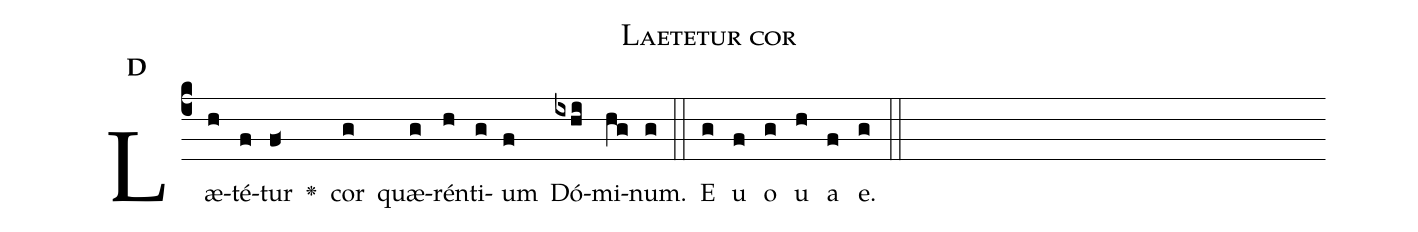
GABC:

name:Laetetur cor;
office-part:Antiphona;
mode:D;
%%
initial-style: 1;
name: Laetetur cor;
book: Psalterium currens, p. 170;
occasion: Psalterium Hebdomada I Sabbato;
office-part: Officium Lectionis Ant 1;
user-notes: ;
commentary: ;
annotation: Dg;
centering-scheme: english;
fontsize: 12;
font: OFLSortsMillGoudy;
height: 11;
width: 4.5;
%%
(c4)Læ(h)té(f)tur(f<) <v>\greheightstar</v>() cor(g) quæ(g)rén(h)ti(g)um(f) Dó(ixhi)mi(hg)num.(g) (::)
E(g) u(f) o(g) u(h) a(f) e.(g) (::)
